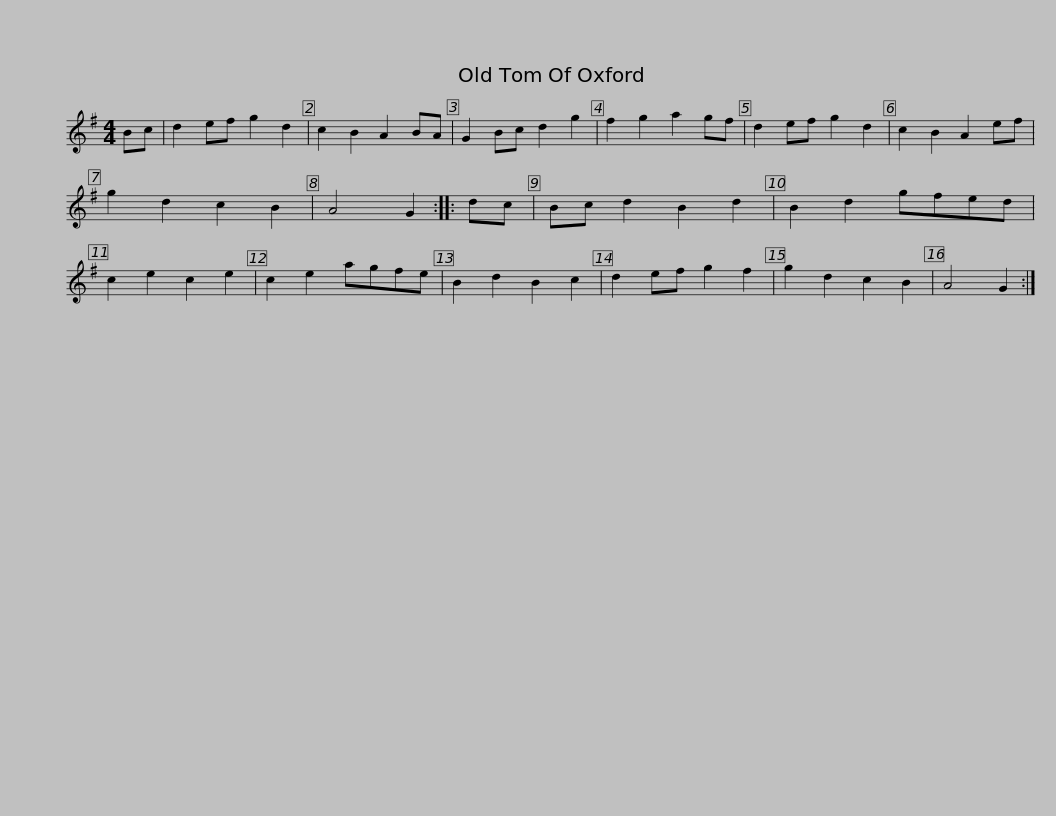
X:1
L:1/8
M:4/4
I:linebreak $
K:G
V:1 treble
V:1
 Bc | d2 ef g2 d2 | c2 B2 A2 BA | G2 Bc d2 g2 | f2 g2 a2 gf | %5
 d2 ef g2 d2 | c2 B2 A2 ef | g2 d2 c2 B2 | A4 G2 :: dc |$ %10
 Bc d2 B2 d2 | B2 d2 gfed | c2 e2 c2 e2 | c2 e2 agfe | B2 d2 B2 c2 | %15
 d2 ef g2 f2 | g2 d2 c2 B2 | A4 G2 :| %18
